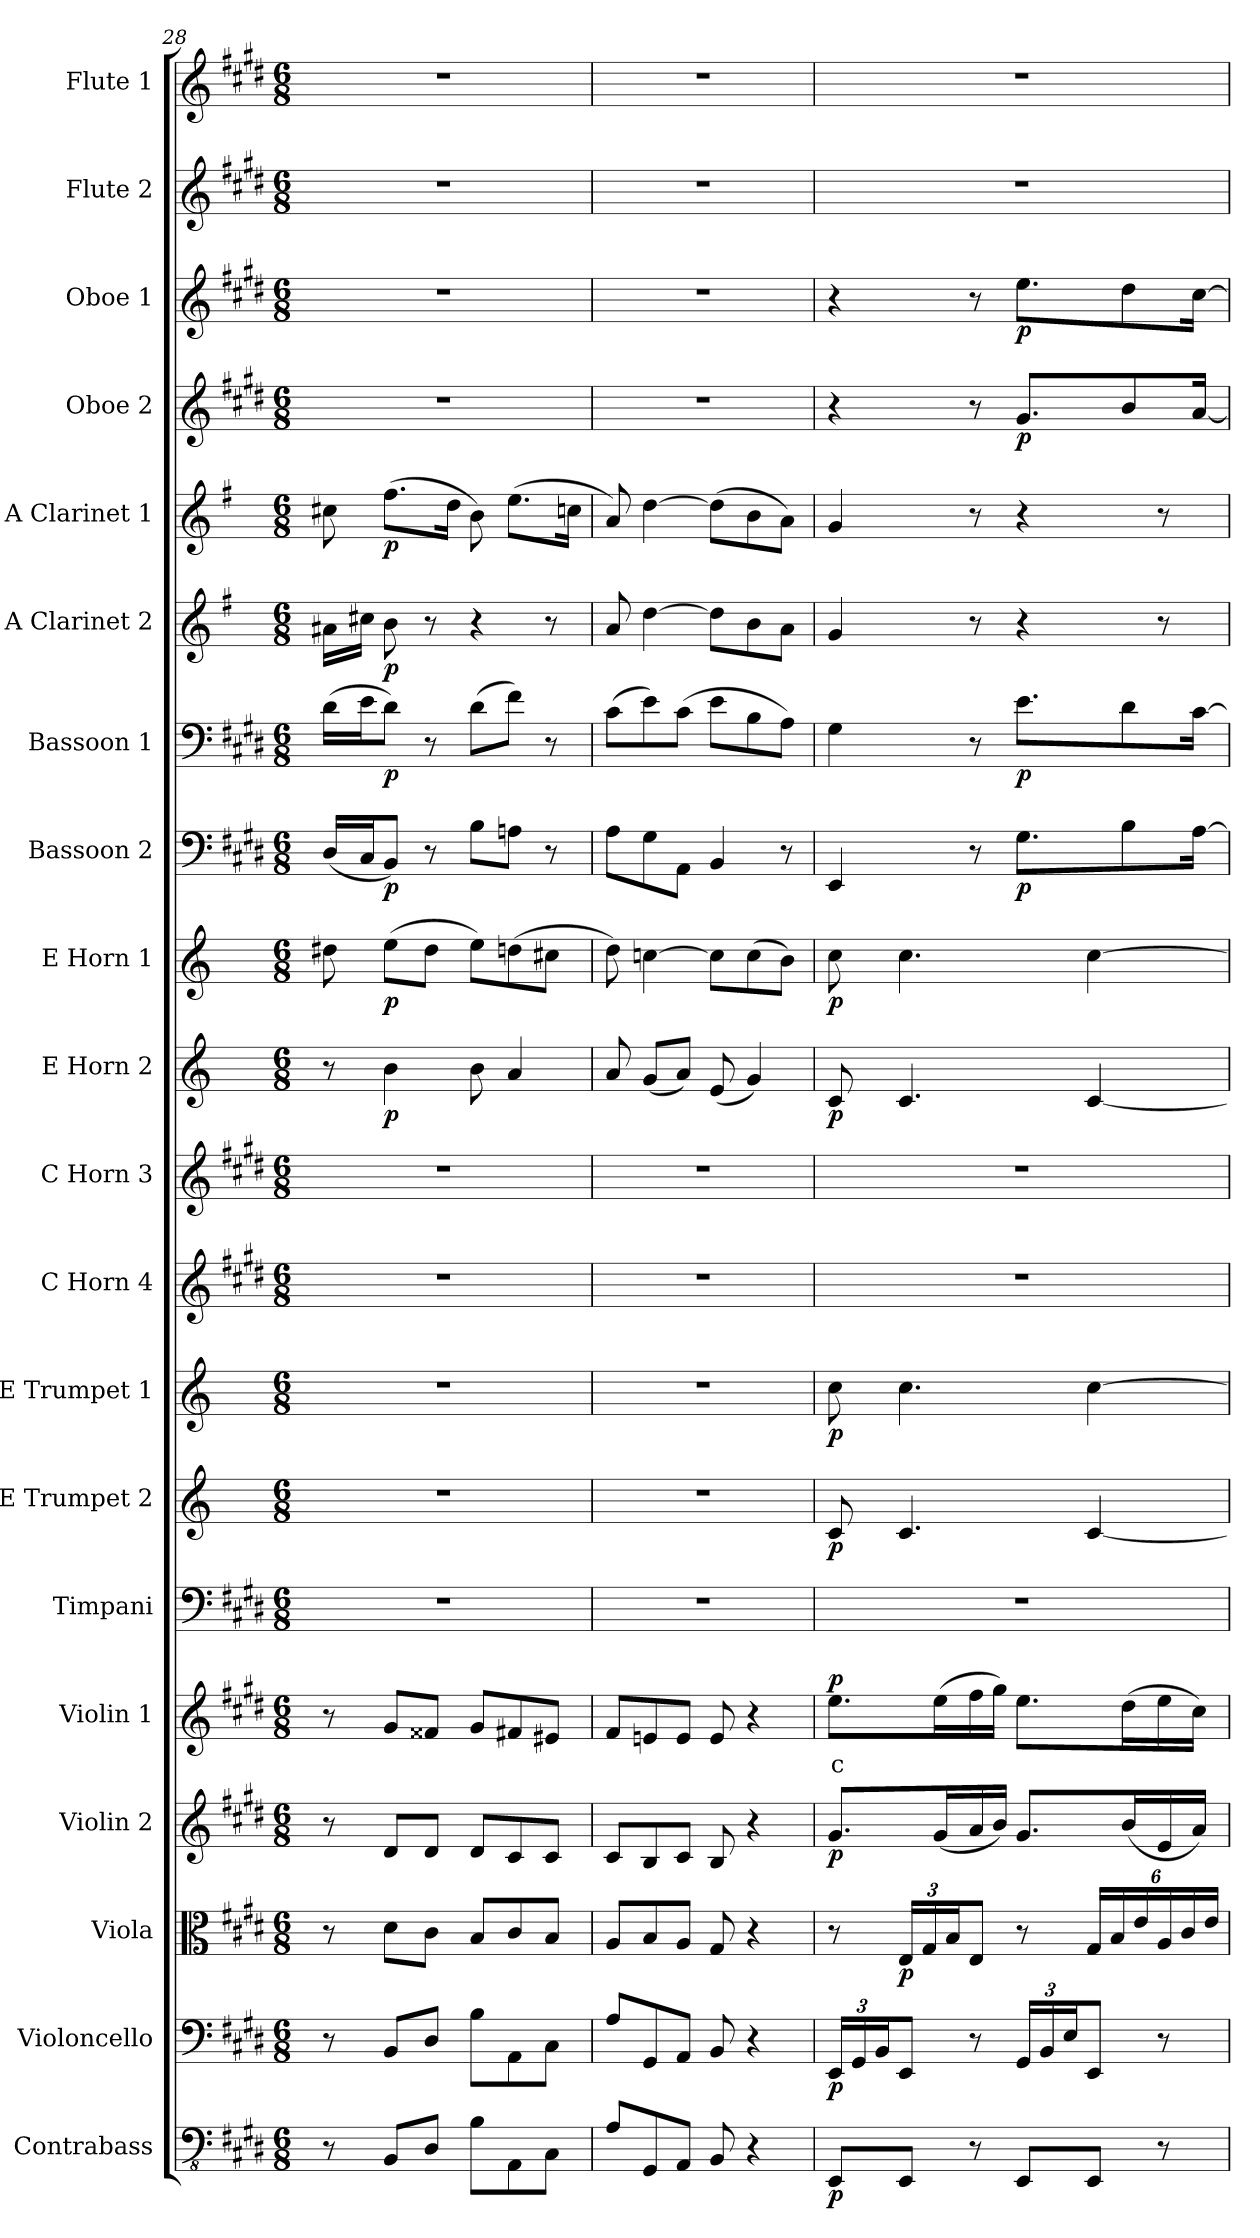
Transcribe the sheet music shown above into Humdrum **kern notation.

**kern	**dynam	**kern	**dynam	**kern	**dynam	**kern	**dynam	**kern	**text	**dynam	**kern	**kern	**dynam	**kern	**dynam	**kern	**kern	**kern	**dynam	**kern	**dynam	**kern	**dynam	**kern	**dynam	**kern	**dynam	**kern	**dynam	**kern	**dynam	**kern	**dynam	**kern	**kern
*part20	*part20	*part19	*part19	*part18	*part18	*part17	*part17	*part16	*part16	*part16	*part15	*part14	*part14	*part13	*part13	*part12	*part11	*part10	*part10	*part9	*part9	*part8	*part8	*part7	*part7	*part6	*part6	*part5	*part5	*part4	*part4	*part3	*part3	*part2	*part1
*staff20	*staff20	*staff19	*staff19	*staff18	*staff18	*staff17	*staff17	*staff16	*staff16	*staff16	*staff15	*staff14	*staff14	*staff13	*staff13	*staff12	*staff11	*staff10	*staff10	*staff9	*staff9	*staff8	*staff8	*staff7	*staff7	*staff6	*staff6	*staff5	*staff5	*staff4	*staff4	*staff3	*staff3	*staff2	*staff1
*I"Contrabass	*	*I"Violoncello	*	*I"Viola	*	*I"Violin 2	*	*I"Violin 1	*	*	*I"Timpani	*I"E Trumpet 2	*	*I"E Trumpet 1	*	*I"C Horn 4	*I"C Horn 3	*I"E Horn 2	*	*I"E Horn 1	*	*I"Bassoon 2	*	*I"Bassoon 1	*	*I"A Clarinet 2	*	*I"A Clarinet 1	*	*I"Oboe 2	*	*I"Oboe 1	*	*I"Flute 2	*I"Flute 1
*I'Cb	*	*I'Vc	*	*I'Vla	*	*I'Vln 2	*	*I'Vln 1	*	*	*I'Timp	*I'Tpt 2	*	*I'Tpt 1	*	*I'Hn 4	*I'Hn 3	*I'Hn 2	*	*I'Hn 1	*	*I'Bsn 2	*	*I'Bsn 1	*	*I'Cl 2	*	*I'Cl 1	*	*I'Ob 2	*	*I'Ob 1	*	*I'Fl 2	*I'Fl 1
*clefFv4	*	*clefF4	*	*clefC3	*	*clefG2	*	*clefG2	*	*	*clefF4	*clefG2	*	*clefG2	*	*clefG2	*clefG2	*clefG2	*	*clefG2	*	*clefF4	*	*clefF4	*	*clefG2	*	*clefG2	*	*clefG2	*	*clefG2	*	*clefG2	*clefG2
*	*	*	*	*	*	*	*	*	*	*	*	*ITrd-2c-4	*	*ITrd-2c-4	*	*ITrd7c12	*ITrd7c12	*ITrd5c8	*	*ITrd5c8	*	*	*	*	*	*ITrd2c3	*	*ITrd2c3	*	*	*	*	*	*	*
*k[f#c#g#d#]	*	*k[f#c#g#d#]	*	*k[f#c#g#d#]	*	*k[f#c#g#d#]	*	*k[f#c#g#d#]	*	*	*k[f#c#g#d#]	*k[f#c#g#d#]	*	*k[f#c#g#d#]	*	*k[f#c#g#d#]	*k[f#c#g#d#]	*k[f#c#g#d#]	*	*k[f#c#g#d#]	*	*k[f#c#g#d#]	*	*k[f#c#g#d#]	*	*k[f#c#g#d#]	*	*k[f#c#g#d#]	*	*k[f#c#g#d#]	*	*k[f#c#g#d#]	*	*k[f#c#g#d#]	*k[f#c#g#d#]
*M6/8	*	*M6/8	*	*M6/8	*	*M6/8	*	*M6/8	*	*	*M6/8	*M6/8	*	*M6/8	*	*M6/8	*M6/8	*M6/8	*	*M6/8	*	*M6/8	*	*M6/8	*	*M6/8	*	*M6/8	*	*M6/8	*	*M6/8	*	*M6/8	*M6/8
=28	=28	=28	=28	=28	=28	=28	=28	=28	=28	=28	=28	=28	=28	=28	=28	=28	=28	=28	=28	=28	=28	=28	=28	=28	=28	=28	=28	=28	=28	=28	=28	=28	=28	=28	=28
8r	.	8r	.	8r	.	8r	.	8r	.	.	2.r	2.r	.	2.r	.	2.r	2.r	8r	.	8f##X\	.	(16D#/LL	.	(16d#\LL	.	16f##X\LL	.	8a#X\	.	2.r	.	2.r	.	2.r	2.r
.	.	.	.	.	.	.	.	.	.	.	.	.	.	.	.	.	.	.	.	.	.	16C#/J	.	16e\J	.	16a#X\JJ	.	.	.	.	.	.	.	.	.
!	!	!	!	!	!	!	!	!	!	!	!	!	!	!	!	!	!	!	!LO:DY:b	!	!LO:DY:b	!	!LO:DY:b	!	!LO:DY:b	!	!LO:DY:b	!	!LO:DY:b	!	!	!	!	!	!
8BBB/L	.	8BB/L	.	8d#\L	.	8d#/L	.	8g#/L	.	.	.	.	.	.	.	.	.	4d#\	p	(8g#\L	p	8BB/J)	p	8d#\J)	p	8g#\	p	(8.dd#\L	p	.	.	.	.	.	.
8DD#/J	.	8D#/J	.	8c#\J	.	8d#/J	.	8f##X/J	.	.	.	.	.	.	.	.	.	.	.	8f##\J	.	8r	.	8r	.	8r	.	.	.	.	.	.	.	.	.
.	.	.	.	.	.	.	.	.	.	.	.	.	.	.	.	.	.	.	.	.	.	.	.	.	.	.	.	16b\Jk	.	.	.	.	.	.	.
8BB\L	.	8B\L	.	8B/L	.	8d#/L	.	8g#/L	.	.	.	.	.	.	.	.	.	8d#\	.	8g#\L)	.	8B\L	.	(8d#\L	.	4r	.	8g#\)	.	.	.	.	.	.	.
8AAA\	.	8AA\	.	8c#/	.	8c#/	.	8f#X/	.	.	.	.	.	.	.	.	.	4c#/	.	(8f#X\	.	8An\J	.	8f#\J)	.	.	.	(8.cc#\L	.	.	.	.	.	.	.
8CC#\J	.	8C#\J	.	8B/J	.	8c#/J	.	8e#X/J	.	.	.	.	.	.	.	.	.	.	.	8e#X\J	.	8r	.	8r	.	8r	.	.	.	.	.	.	.	.	.
.	.	.	.	.	.	.	.	.	.	.	.	.	.	.	.	.	.	.	.	.	.	.	.	.	.	.	.	16an\Jk	.	.	.	.	.	.	.
=29	=29	=29	=29	=29	=29	=29	=29	=29	=29	=29	=29	=29	=29	=29	=29	=29	=29	=29	=29	=29	=29	=29	=29	=29	=29	=29	=29	=29	=29	=29	=29	=29	=29	=29	=29
8AA/L	.	8A/L	.	8A/L	.	8c#/L	.	8f#/L	.	.	2.r	2.r	.	2.r	.	2.r	2.r	8c#/	.	8f#\)	.	8A\L	.	(8c#\L	.	8f#/	.	8f#/)	.	2.r	.	2.r	.	2.r	2.r
8GGG#/	.	8GG#/	.	8B/	.	8B/	.	8en/	.	.	.	.	.	.	.	.	.	(8B/L	.	[4en\	.	8G#\	.	8e\)	.	[4b\	.	[4b\	.	.	.	.	.	.	.
8AAA/J	.	8AA/J	.	8A/J	.	8c#/J	.	8e/J	.	.	.	.	.	.	.	.	.	8c#/J)	.	.	.	8AA\J	.	(8c#\J	.	.	.	.	.	.	.	.	.	.	.
8BBB/	.	8BB/	.	8G#/	.	8B/	.	8e/	.	.	.	.	.	.	.	.	.	(8G#/	.	8e\L]	.	4BB/	.	8e\L	.	8b\L]	.	(8b\L]	.	.	.	.	.	.	.
4r	.	4r	.	4r	.	4r	.	4r	.	.	.	.	.	.	.	.	.	4B/)	.	(8e\	.	.	.	8B\	.	8g#\	.	8g#\	.	.	.	.	.	.	.
.	.	.	.	.	.	.	.	.	.	.	.	.	.	.	.	.	.	.	.	8d#\J)	.	8r	.	8A\J)	.	8f#\J	.	8f#\J)	.	.	.	.	.	.	.
!!LO:PB:g=z
=30	=30	=30	=30	=30	=30	=30	=30	=30	=30	=30	=30	=30	=30	=30	=30	=30	=30	=30	=30	=30	=30	=30	=30	=30	=30	=30	=30	=30	=30	=30	=30	=30	=30	=30	=30
*	*	*Xbrackettup	*	*	*	*	*	*	*	*	*	*	*	*	*	*	*	*	*	*	*	*	*	*	*	*	*	*	*	*	*	*	*	*	*
!	!LO:DY:b	!	!LO:DY:b	!	!	!	!LO:DY:b	!	!LO:LY:color=#FF0000	!LO:DY:b	!	!	!LO:DY:b	!	!LO:DY:b	!	!	!	!LO:DY:b	!	!LO:DY:b	!	!	!	!	!	!	!	!	!	!	!	!	!	!
8EEE/L	p	24EE/LL	p	8r	.	8.g#/L	p	8.ee\L	c	p	2.r	8e/	p	8ee\	p	2.r	2.r	8E/	p	8e\	p	4EE/	.	4G#\	.	4e/	.	4e/	.	4r	.	4r	.	2.r	2.r
.	.	24GG#/	.	.	.	.	.	.	.	.	.	.	.	.	.	.	.	.	.	.	.	.	.	.	.	.	.	.	.	.	.	.	.	.	.
.	.	24BB/J	.	.	.	.	.	.	.	.	.	.	.	.	.	.	.	.	.	.	.	.	.	.	.	.	.	.	.	.	.	.	.	.	.
*	*	*	*	*Xbrackettup	*	*	*	*	*	*	*	*	*	*	*	*	*	*	*	*	*	*	*	*	*	*	*	*	*	*	*	*	*	*	*
!	!	!	!	!	!LO:DY:b	!	!	!	!	!	!	!	!	!	!	!	!	!	!	!	!	!	!	!	!	!	!	!	!	!	!	!	!	!	!
8EEE/J	.	8EE/J	.	24E/LL	p	.	.	.	.	.	.	4.e/	.	4.ee\	.	.	.	4.E/	.	4.e\	.	.	.	.	.	.	.	.	.	.	.	.	.	.	.
.	.	.	.	24G#/	.	.	.	.	.	.	.	.	.	.	.	.	.	.	.	.	.	.	.	.	.	.	.	.	.	.	.	.	.	.	.
.	.	.	.	.	.	(16g#/L	.	(16ee\L	.	.	.	.	.	.	.	.	.	.	.	.	.	.	.	.	.	.	.	.	.	.	.	.	.	.	.
.	.	.	.	24B/J	.	.	.	.	.	.	.	.	.	.	.	.	.	.	.	.	.	.	.	.	.	.	.	.	.	.	.	.	.	.	.
8r	.	8r	.	8E/J	.	16a/	.	16ff#\	.	.	.	.	.	.	.	.	.	.	.	.	.	8r	.	8r	.	8r	.	8r	.	8r	.	8r	.	.	.
.	.	.	.	.	.	16b/JJ)	.	16gg#\JJ)	.	.	.	.	.	.	.	.	.	.	.	.	.	.	.	.	.	.	.	.	.	.	.	.	.	.	.
!	!	!	!	!	!	!	!	!	!	!	!	!	!	!	!	!	!	!	!	!	!	!	!LO:DY:b	!	!LO:DY:b	!	!	!	!	!	!LO:DY:b	!	!LO:DY:b	!	!
8EEE/L	.	24GG#/LL	.	8r	.	8.g#/L	.	8.ee\L	.	.	.	.	.	.	.	.	.	.	.	.	.	8.G#\L	p	8.e\L	p	4r	.	4r	.	8.g#/L	p	8.ee\L	p	.	.
.	.	24BB/	.	.	.	.	.	.	.	.	.	.	.	.	.	.	.	.	.	.	.	.	.	.	.	.	.	.	.	.	.	.	.	.	.
.	.	24E/J	.	.	.	.	.	.	.	.	.	.	.	.	.	.	.	.	.	.	.	.	.	.	.	.	.	.	.	.	.	.	.	.	.
*	*	*	*	*brackettup	*	*	*	*	*	*	*	*	*	*	*	*	*	*	*	*	*	*	*	*	*	*	*	*	*	*	*	*	*	*	*
8EEE/J	.	8EE/J	.	24G#/LL	.	.	.	.	.	.	.	[4e/	.	[4ee\	.	.	.	[4E/	.	[4e\	.	.	.	.	.	.	.	.	.	.	.	.	.	.	.
.	.	.	.	24B/	.	.	.	.	.	.	.	.	.	.	.	.	.	.	.	.	.	.	.	.	.	.	.	.	.	.	.	.	.	.	.
.	.	.	.	.	.	(16b/L	.	(16dd#\L	.	.	.	.	.	.	.	.	.	.	.	.	.	8B\	.	8d#\	.	.	.	.	.	8b/	.	8dd#\	.	.	.
.	.	.	.	24e/	.	.	.	.	.	.	.	.	.	.	.	.	.	.	.	.	.	.	.	.	.	.	.	.	.	.	.	.	.	.	.
8r	.	8r	.	24A/	.	16e/	.	16ee\	.	.	.	.	.	.	.	.	.	.	.	.	.	.	.	.	.	8r	.	8r	.	.	.	.	.	.	.
.	.	.	.	24c#/	.	.	.	.	.	.	.	.	.	.	.	.	.	.	.	.	.	.	.	.	.	.	.	.	.	.	.	.	.	.	.
.	.	.	.	.	.	16a/JJ)	.	16cc#\JJ)	.	.	.	.	.	.	.	.	.	.	.	.	.	[16A\Jk	.	[16c#\Jk	.	.	.	.	.	[16a/Jk	.	[16cc#\Jk	.	.	.
.	.	.	.	24e/JJ	.	.	.	.	.	.	.	.	.	.	.	.	.	.	.	.	.	.	.	.	.	.	.	.	.	.	.	.	.	.	.
=	=	=	=	=	=	=	=	=	=	=	=	=	=	=	=	=	=	=	=	=	=	=	=	=	=	=	=	=	=	=	=	=	=	=	=
*-	*-	*-	*-	*-	*-	*-	*-	*-	*-	*-	*-	*-	*-	*-	*-	*-	*-	*-	*-	*-	*-	*-	*-	*-	*-	*-	*-	*-	*-	*-	*-	*-	*-	*-	*-
